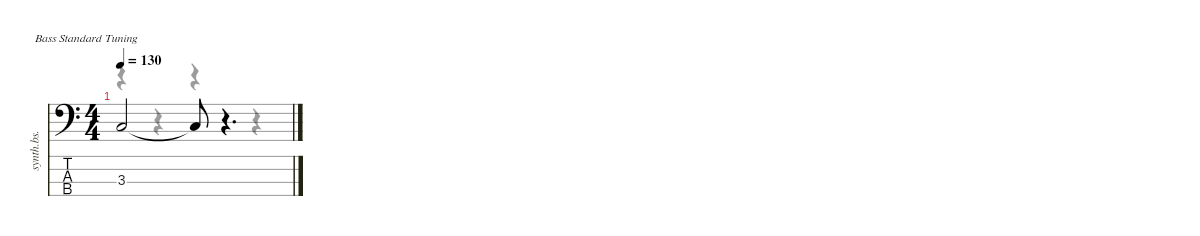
\defaultSystemsLayout 4
\hideDynamics
\bracketExtendMode nobrackets
\track ("Bass Synth" "synth.bs.") {instrument synthbass2}
\staff {score tabs}
\tuning (G2 D2 A1 E1)
\voice
\ts (4 4)
\tempo 130
\clef f4
\ks c
3.3.2{dy fff} 3.3{t}.8 r.4{d}
\voice
\clef f4
\ottava regular
\simile none
\ks c
r.4{dy mf} r.4 r.4 r.4
